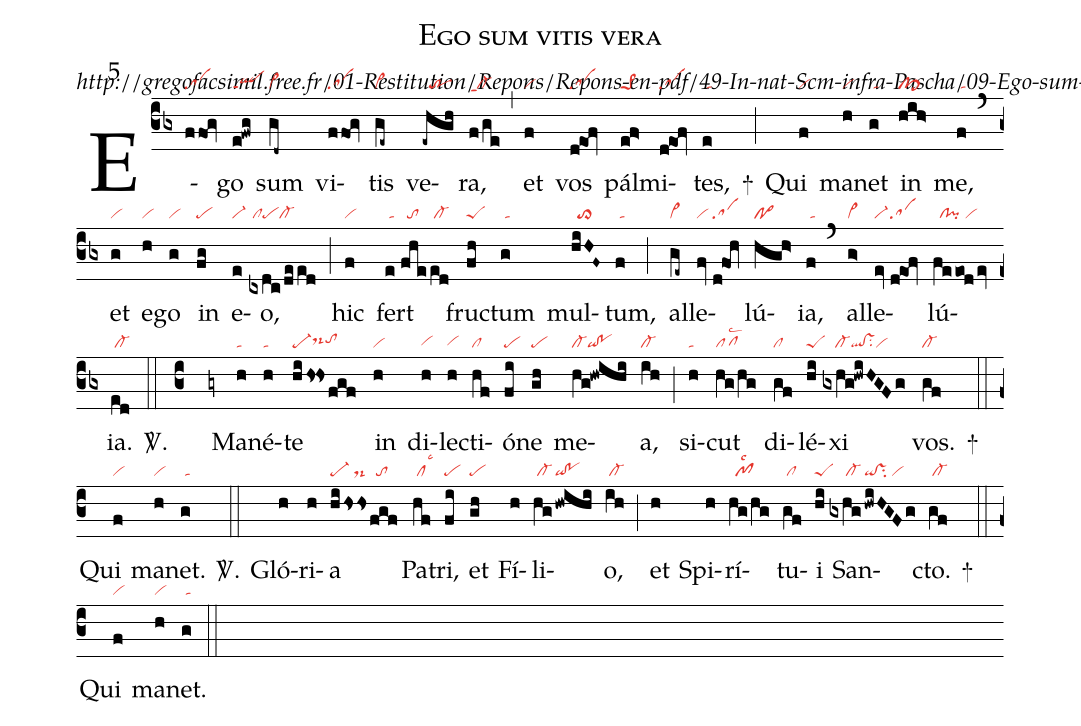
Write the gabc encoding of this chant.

name: Ego sum vitis vera;
commentary: http://gregofacsimil.free.fr/01-Restitution/Repons/Repons-en-pdf/49-In-nat-Scm-infra-Pascha/09-Ego-sum-vitis-vera.pdf;
mode: 5;
nabc-lines: 1;
%%
(cb3)
E(ffOg|sa)go(e!fwg|qlppt1) sum(gd~|cl~) vi(ffOg|sa)tis(ge~|cl~) ve(-ehgh|//tr)ra,(f/ge|cl-ppt1) (,)
et(f|vi) vos(d!eof|sa) pál(ef>|pe>1)mi(d!eof|sa)tes,(e|/ta) +(;)
Qui(f|vi) ma(h|vi)net(g|/ta) in(hih>|pf>) me,(f|/ta) (`)
et(g|vi) e(h|vi)go(g|vi) in(fg|pe) e(e|vi-)o,(cxdc/deed|/clpecl-) (;)
hic(f|vi) fert(e/|/ta|//fhe|//to|ed|/cl-) fru(fh|peS)ctum(g|/ta) mul(hiHF~|//to>)tum,(f|/ta) (;)
al(ge~|vi>)le(fv/|vi|//d!foh|sa)lú(hgh>|po>)ia,(f|/ta) (`)
al(g>|vi>)le(ev|vi-|//d!eof|sa)lú(feeod/ev|//cl!pi/vi)ia.(ed|/cl-) <sp>V/</sp>.(::)
(c3gy) Ma(h|ta)né(h|ta)te(hihs!hsfgf|pe-ds-hhtohh) in(h|vi) di(h|vihg)lec(h|vihg)ti(hf|cl)ó(fi|pe)ne(gh|pe) me(hg!hwihi|cl-qi!po)a,(ih|cl-) (;)
si(h|ta)cut(hg/hg|pflsc2) di(gf|cl)lé(hi|peS)xi(gxhg!hwiHGFg|////cl-ql!vssu2vi) vos.(gf|cl-) +(::)
Qui(f|vi) ma(h|vi)net.(g|/ta) <sp>V/</sp>.(::)
Gló(h)ri(h)a(hi|pe-|/hss|///ds-|fgf|//to) Pa(hf|/cllsc3)tri,(fi|pe) et(gh|pe) Fí(h)li(hg|/cl-|!hwihi|qi!po)o,(ih|/cl-) (;)
et(h) Spi(h)rí(hg/hg|//pf1lsc2)tu(gf|/cl)i(hi|peS) San(gxhg|/////cl-|!hwiHGFg|qi!vssu2/vi)cto.(gf|/cl-) +(::)
Qui(f|vi) ma(h|vi)net.(g|/ta) (::)
